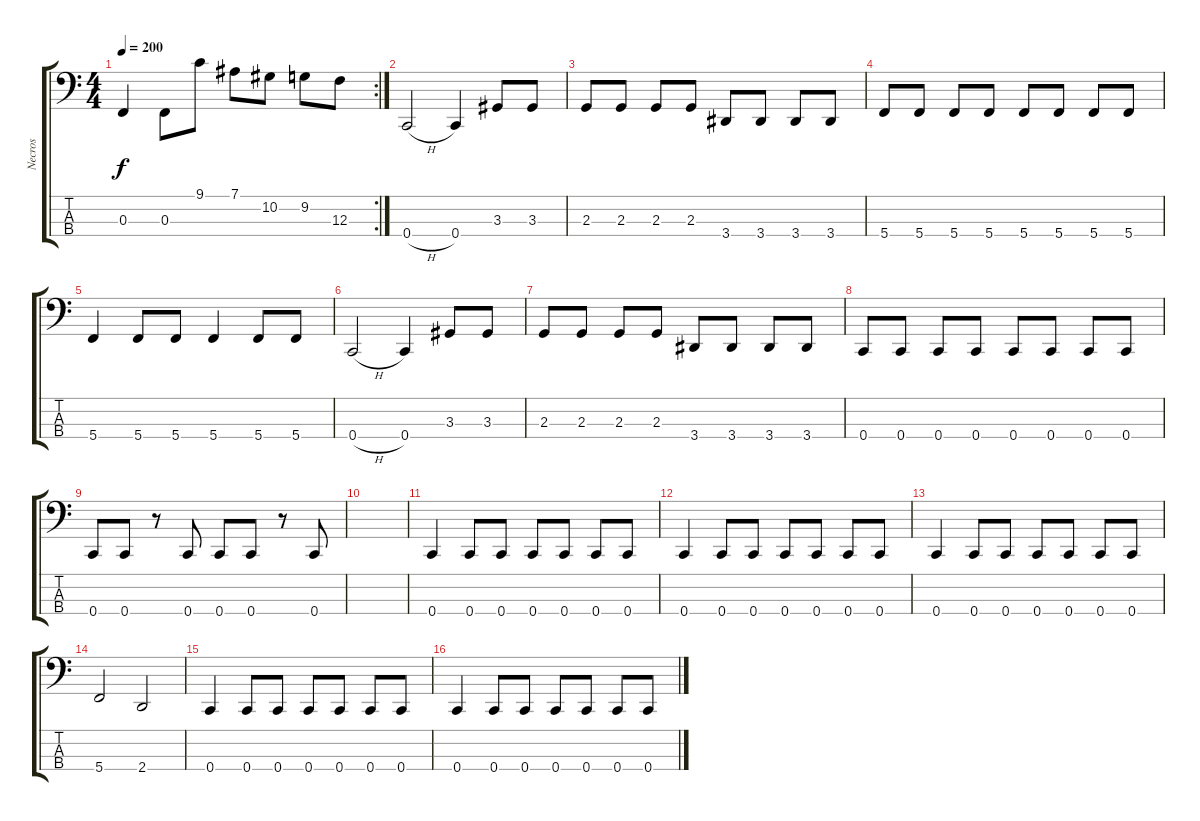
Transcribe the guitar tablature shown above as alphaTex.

\track ("Necros" "Necros") {instrument slapbass1}
\staff {score tabs}
\tuning (Eb2 Bb1 F1 C1) {hide}
\rc 2
\ts (4 4)
\tempo 200
\clef f4
\ks c
0.3.4{dy f} 0.3.8 9.1.8 7.1.8 10.2.8 9.2.8 12.3.8 |
0.4{h}.2 0.4.4 3.3.8 3.3.8 |
2.3.8 2.3.8 2.3.8 2.3.8 3.4.8 3.4.8 3.4.8 3.4.8 |
5.4.8 5.4.8 5.4.8 5.4.8 5.4.8 5.4.8 5.4.8 5.4.8 |
5.4.4 5.4.8 5.4.8 5.4.4 5.4.8 5.4.8 |
0.4{h}.2 0.4.4 3.3.8 3.3.8 |
2.3.8 2.3.8 2.3.8 2.3.8 3.4.8 3.4.8 3.4.8 3.4.8 |
0.4.8 0.4.8 0.4.8 0.4.8 0.4.8 0.4.8 0.4.8 0.4.8 |
0.4.8 0.4.8 r.8 0.4.8 0.4.8 0.4.8 r.8 0.4.8 |
|
0.4.4 0.4.8 0.4.8 0.4.8 0.4.8 0.4.8 0.4.8 |
0.4.4 0.4.8 0.4.8 0.4.8 0.4.8 0.4.8 0.4.8 |
0.4.4 0.4.8 0.4.8 0.4.8 0.4.8 0.4.8 0.4.8 |
5.4.2 2.4.2 |
0.4.4 0.4.8 0.4.8 0.4.8 0.4.8 0.4.8 0.4.8 |
0.4.4 0.4.8 0.4.8 0.4.8 0.4.8 0.4.8 0.4.8
